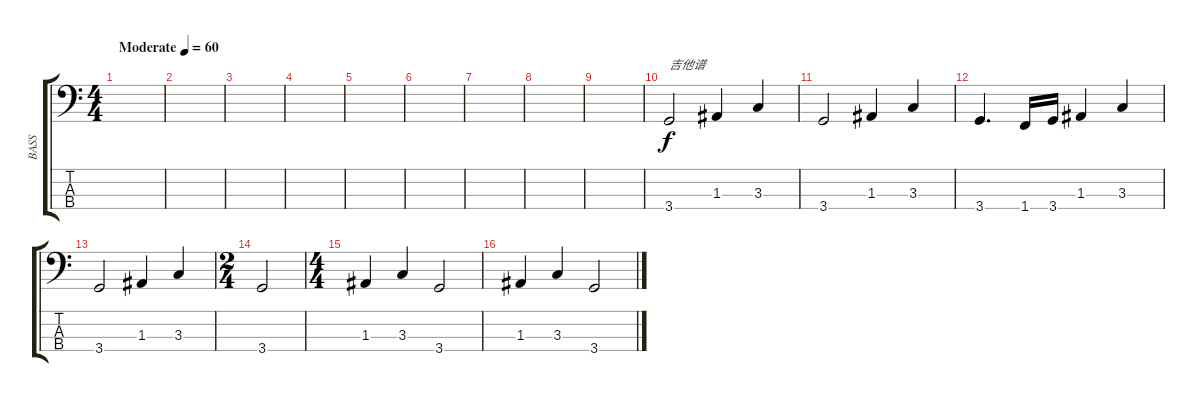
\track ("BASS" "BASS") {instrument electricbassfinger}
\staff {score tabs}
\tuning (G2 D2 A1 E1) {hide}
\ts (4 4)
\tempo (60 "Moderate")
\clef f4
\ks c
|
|
|
|
|
|
|
|
|
3.4.2{txt "吉他谱"} 1.3.4 3.3.4 |
3.4.2 1.3.4 3.3.4 |
3.4.4{d} 1.4.16 3.4.16 1.3.4 3.3.4 |
3.4.2 1.3.4 3.3.4 |
\ts (2 4)
3.4.2 |
\ts (4 4)
1.3.4 3.3.4 3.4.2 |
1.3.4 3.3.4 3.4.2
